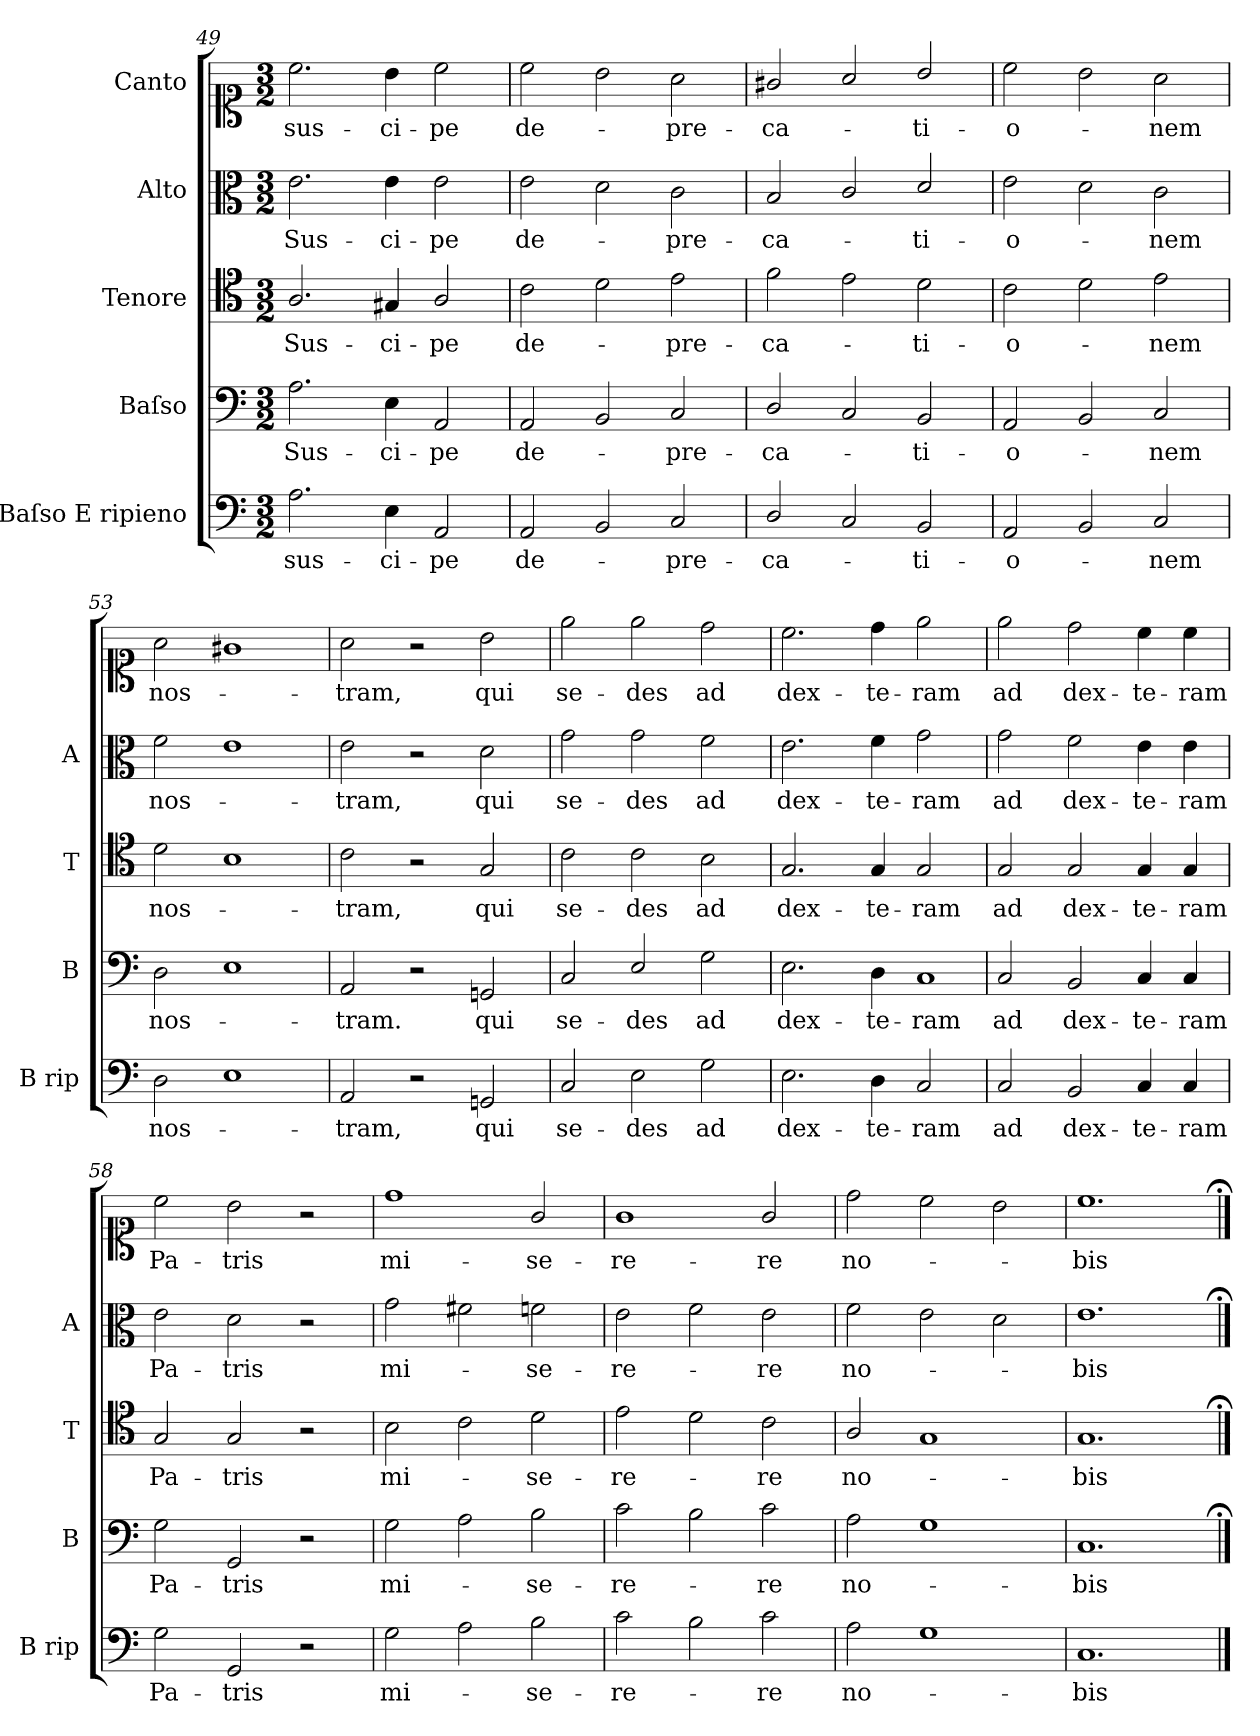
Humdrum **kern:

**kern	**text	**kern	**text	**kern	**text	**kern	**text	**kern	**text
*part5	*part5	*part4	*part4	*part3	*part3	*part2	*part2	*part1	*part1
*staff5	*staff5	*staff4	*staff4	*staff3	*staff3	*staff2	*staff2	*staff1	*staff1
*I"Baſso E ripieno	*	*I"Baſso	*	*I"Tenore	*	*I"Alto	*	*I"Canto	*
*I'B rip	*	*I'B	*	*I'T	*	*I'A	*	*	*
*clefF4	*	*clefF4	*	*clefC4	*	*clefC3	*	*clefC1	*
*k[]	*	*k[]	*	*k[]	*	*k[]	*	*k[]	*
*C:	*	*C:	*	*C:	*	*C:	*	*C:	*
*M3/2	*	*M3/2	*	*M3/2	*	*M3/2	*	*M3/2	*
=49	=49	=49	=49	=49	=49	=49	=49	=49	=49
!	!LO:LY:i	!	!LO:LY:i	!	!LO:LY:i	!	!LO:LY:i	!	!LO:LY:i
2.A\	sus-	2.A\	Sus-	2.A/	Sus-	2.e\	Sus-	2.cc\	sus-
!	!LO:LY:i	!	!LO:LY:i	!	!LO:LY:i	!	!LO:LY:i	!	!LO:LY:i
4E\	-ci-	4E\	-ci-	4G#X/	-ci-	4e\	-ci-	4b\	-ci-
!	!LO:LY:i	!	!LO:LY:i	!	!LO:LY:i	!	!LO:LY:i	!	!LO:LY:i
2AA/	-pe	2AA/	-pe	2A/	-pe	2e\	-pe	2cc\	-pe
=50	=50	=50	=50	=50	=50	=50	=50	=50	=50
2AA/	de-	2AA/	de-	2c\	de-	2e\	de-	2cc\	de-
2BB/	.	2BB/	.	2d\	.	2d\	.	2b\	.
2C/	-pre-	2C/	-pre-	2e\	-pre-	2c\	-pre-	2a\	-pre-
=51	=51	=51	=51	=51	=51	=51	=51	=51	=51
2D/	-ca-	2D/	-ca-	2f\	-ca-	2B/	-ca-	2g#X/	-ca-
2C/	.	2C/	.	2e\	.	2c/	.	2a/	.
2BB/	-ti-	2BB/	-ti-	2d\	-ti-	2d/	-ti-	2b/	-ti-
=52	=52	=52	=52	=52	=52	=52	=52	=52	=52
2AA/	-o-	2AA/	-o-	2c\	-o-	2e\	-o-	2cc\	-o-
2BB/	.	2BB/	.	2d\	.	2d\	.	2b\	.
2C/	-nem	2C/	-nem	2e\	-nem	2c\	-nem	2a\	-nem
=53	=53	=53	=53	=53	=53	=53	=53	=53	=53
2D\	nos-	2D\	nos-	2d\	nos-	2f\	nos-	2a\	nos-
1E	.	1E	.	1B	.	1e	.	1g#X	.
=54	=54	=54	=54	=54	=54	=54	=54	=54	=54
2AA/	-tram,	2AA/	-tram.	2c\	-tram,	2e\	-tram,	2a\	-tram,
2r	.	2r	.	2r	.	2r	.	2r	.
2GGn/	qui	2GGn/	qui	2G/	qui	2d\	qui	2b\	qui
=55	=55	=55	=55	=55	=55	=55	=55	=55	=55
2C/	se-	2C/	se-	2c\	se-	2g\	se-	2ee\	se-
2E\	-des	2E/	-des	2c\	-des	2g\	-des	2ee\	-des
2G\	ad	2G\	ad	2B\	ad	2f\	ad	2dd\	ad
=56	=56	=56	=56	=56	=56	=56	=56	=56	=56
2.E\	dex-	2.E\	dex-	2.G/	dex-	2.e\	dex-	2.cc\	dex-
4D\	-te-	4D\	-te-	4G/	-te-	4f\	-te-	4dd\	-te-
!	!	!LO:N:vis=1	!	!	!	!	!	!	!
2C/	-ram	2C/	-ram	2G/	-ram	2g\	-ram	2ee\	-ram
=57	=57	=57	=57	=57	=57	=57	=57	=57	=57
2C/	ad	2C/	ad	2G/	ad	2g\	ad	2ee\	ad
2BB/	dex-	2BB/	dex-	2G/	dex-	2f\	dex-	2dd\	dex-
4C/	-te-	4C/	-te-	4G/	-te-	4e\	-te-	4cc\	-te-
4C/	-ram	4C/	-ram	4G/	-ram	4e\	-ram	4cc\	-ram
=58	=58	=58	=58	=58	=58	=58	=58	=58	=58
2G\	Pa-	2G\	Pa-	2G/	Pa-	2e\	Pa-	2cc\	Pa-
2GG/	-tris	2GG/	-tris	2G/	-tris	2d\	-tris	2b\	-tris
2r	.	2r	.	2r	.	2r	.	2r	.
=59	=59	=59	=59	=59	=59	=59	=59	=59	=59
2G\	mi-	2G\	mi-	2B\	mi-	2g\	mi-	1dd	mi-
2A\	.	2A\	.	2c\	.	2f#X\	.	.	.
2B\	-se-	2B\	-se-	2d\	-se-	2fn\	-se-	2g/	-se-
=60	=60	=60	=60	=60	=60	=60	=60	=60	=60
2c\	-re-	2c\	-re-	2e\	-re-	2e\	-re-	1g	-re-
2B\	.	2B\	.	2d\	.	2f\	.	.	.
2c\	-re	2c\	-re	2c\	-re	2e\	-re	2g/	-re
=61	=61	=61	=61	=61	=61	=61	=61	=61	=61
2A\	no-	2A\	no-	2A/	no-	2f\	no-	2dd\	no-
1G	.	1G	.	1G	.	2e\	.	2cc\	.
.	.	.	.	.	.	2d\	.	2b\	.
=62	=62	=62	=62	=62	=62	=62	=62	=62	=62
1.C	-bis	1.C	-bis	1.G	-bis	1.e	-bis	1.cc	-bis
==	==;	==;	==;	==;	==;	==;	==;	==;	==;
*-	*-	*-	*-	*-	*-	*-	*-	*-	*-
